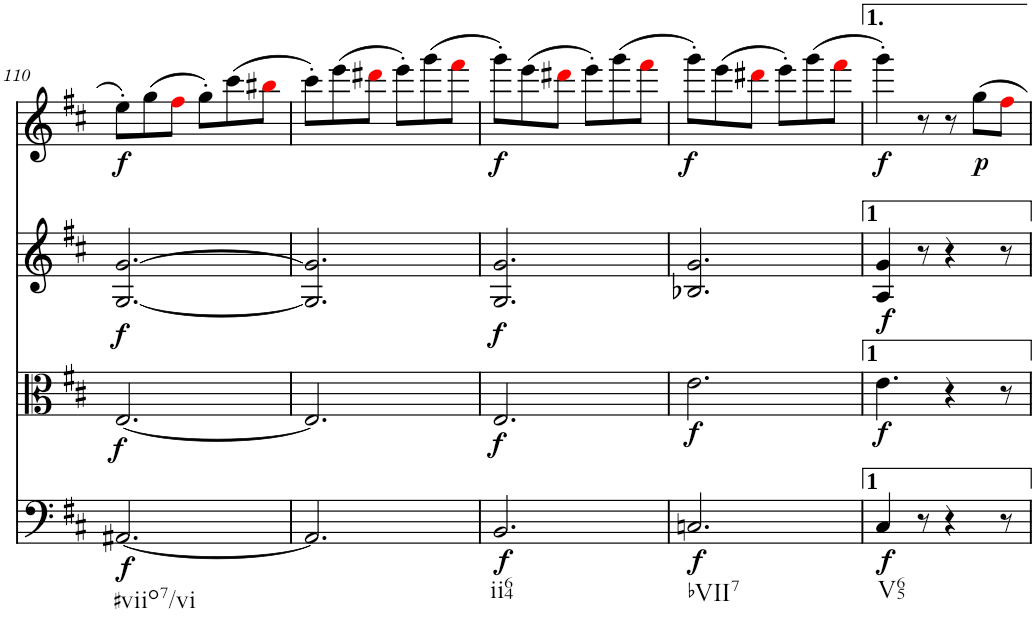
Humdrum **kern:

**kern	**dynam	**kern	**dynam	**kern	**dynam	**kern	**dynam
*part4	*part4	*part3	*part3	*part2	*part2	*part1	*part1
*staff4	*staff4	*staff3	*staff3	*staff2	*staff2	*staff1	*staff1
*I"Violoncello	*	*I"Viola	*	*I"Violin II	*	*I"Violin I	*
*I'Vc	*	*I'Vla	*	*I'Vln	*	*I'Vln	*
!!LO:PB:g=z
*clefF4	*	*clefC3	*	*clefG2	*	*clefG2	*
*k[f#c#]	*	*k[f#c#]	*	*k[f#c#]	*	*k[f#c#]	*
*M6/8	*	*M6/8	*	*M6/8	*	*M6/8	*
=110	=110	=110	=110	=110	=110	=110	=110
!LO:TX:b:t=#viio7/vi	!	!	!	!	!	!	!
!	!LO:DY:b	!	!LO:DY:b	!	!	!	!
!	!	!	!LO:DY:n=1:a	!	!	!	!LO:DY:b
[2.AA#X/	f	[2.E/	f f	[2.G/ [2.g/	.	8ee'\L	f
.	.	.	.	.	.	(8gg\	.
.	.	.	.	.	.	8ff#i\J	.
.	.	.	.	.	.	8gg'\L)	.
.	.	.	.	.	.	(8ccc#\	.
.	.	.	.	.	.	8bb#Xi\J	.
=111	=111	=111	=111	=111	=111	=111	=111
2.AA#/]	.	2.E/]	.	2.G/] 2.g/]	.	8ccc#'\L)	.
.	.	.	.	.	.	(8eee\	.
.	.	.	.	.	.	8ddd#Xi\J	.
.	.	.	.	.	.	8eee'\L)	.
.	.	.	.	.	.	(8ggg\	.
.	.	.	.	.	.	8fff#i\J	.
=112	=112	=112	=112	=112	=112	=112	=112
!LO:TX:b:t=ii64	!	!	!	!	!	!	!
!	!LO:DY:b	!	!LO:DY:b	!	!	!	!
!	!	!	!LO:DY:n=1:a	!	!	!	!LO:DY:b
2.BB/	f	2.E/	f f	2.G/ 2.g/	.	8ggg'\L)	f
.	.	.	.	.	.	(8eee\	.
.	.	.	.	.	.	8ddd#Xi\J	.
.	.	.	.	.	.	8eee'\L)	.
.	.	.	.	.	.	(8ggg\	.
.	.	.	.	.	.	8fff#i\J	.
=113	=113	=113	=113	=113	=113	=113	=113
!LO:TX:b:t=bVII7	!	!	!	!	!	!	!
!	!LO:DY:b	!	!LO:DY:b	!	!	!	!LO:DY:b
2.Cn/	f	2.e\	f	2.B-X/ 2.g/	.	8ggg'\L)	f
.	.	.	.	.	.	(8eee\	.
.	.	.	.	.	.	8ddd#Xi\J	.
.	.	.	.	.	.	8eee'\L)	.
.	.	.	.	.	.	(8ggg\	.
.	.	.	.	.	.	8fff#i\J	.
=114	=114	=114	=114	=114	=114	=114	=114
!LO:TX:b:t=V65	!	!	!	!	!	!	!
!	!LO:DY:b	!	!LO:DY:b	!	!LO:DY:b	!	!LO:DY:b
4C#/	f	4.e\	f	4A/ 4g/	f	4ggg'\)	f
8r	.	.	.	8r	.	8r	.
4r	.	4r	.	4r	.	8r	.
!	!	!	!	!	!	!	!LO:DY:b
.	.	.	.	.	.	8gg\L	p
8r	.	8r	.	8r	.	8ff#i\J	.
=	=	=	=	=	=	=	=
*-	*-	*-	*-	*-	*-	*-	*-
